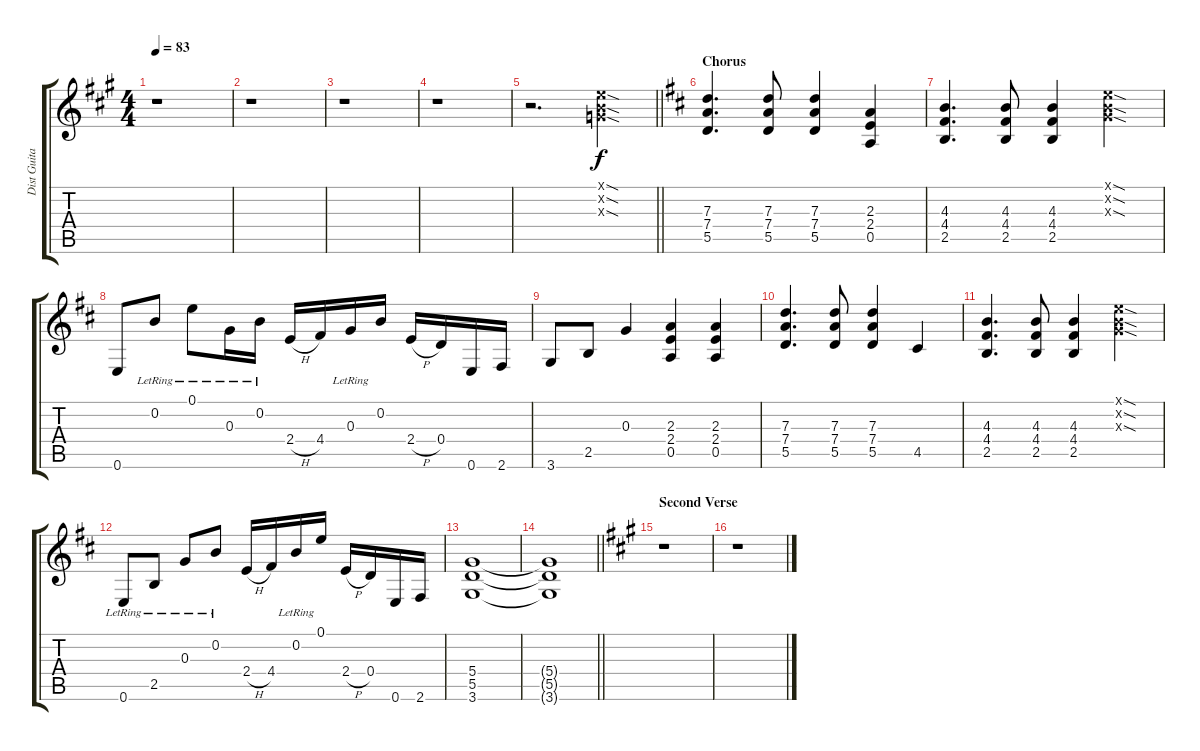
\track ("Dist Guitar #2" "Dist Guita") {instrument overdrivenguitar}
\staff {score tabs}
\tuning (E4 B3 G3 D3 A2 E2) {hide}
\ts (4 4)
\tempo 83
\clef g2
\ks a
r.1{dy f} |
r.1 |
r.1 |
r.1 |
\barLineRight lightlight
r.2{d} (0.1{sod x} 0.2{sod x} 0.3{sod x}).4 |
\section ("" "Chorus")
\ks d
(7.3 7.4 5.5).4{d} (7.3 7.4 5.5).8 (7.3 7.4 5.5).4 (2.3 2.4 0.5).4 |
(4.3 4.4 2.5).4{d} (4.3 4.4 2.5).8 (4.3 4.4 2.5).4 (0.1{sod x} 0.2{sod x} 0.3{sod x}).4 |
0.6.8 0.2{lr}.8 0.1{lr}.8 0.3{lr}.16 0.2{lr}.16 2.4{h}.16 4.4.16 0.3{lr}.16 0.2.16 2.4{h}.16 0.4.16 0.6.16 2.6.16 |
3.6.8 2.5.8 0.3.4 (2.3 2.4 0.5).4 (2.3 2.4 0.5).4 |
(7.3 7.4 5.5).4{d} (7.3 7.4 5.5).8 (7.3 7.4 5.5).4 4.5.4 |
(4.3 4.4 2.5).4{d} (4.3 4.4 2.5).8 (4.3 4.4 2.5).4 (0.1{sod x} 0.2{sod x} 0.3{sod x}).4 |
0.6{lr}.8 2.5{lr}.8 0.3{lr}.8 0.2{lr}.8 2.4{h}.16 4.4.16 0.2{lr}.16 0.1.16 2.4{h}.16 0.4.16 0.6.16 2.6.16 |
(5.4 5.5 3.6).1 |
\barLineRight lightlight
(5.4{t} 5.5{t} 3.6{t}).1 |
\section ("" "Second Verse")
\ks a
r.1 |
r.1
